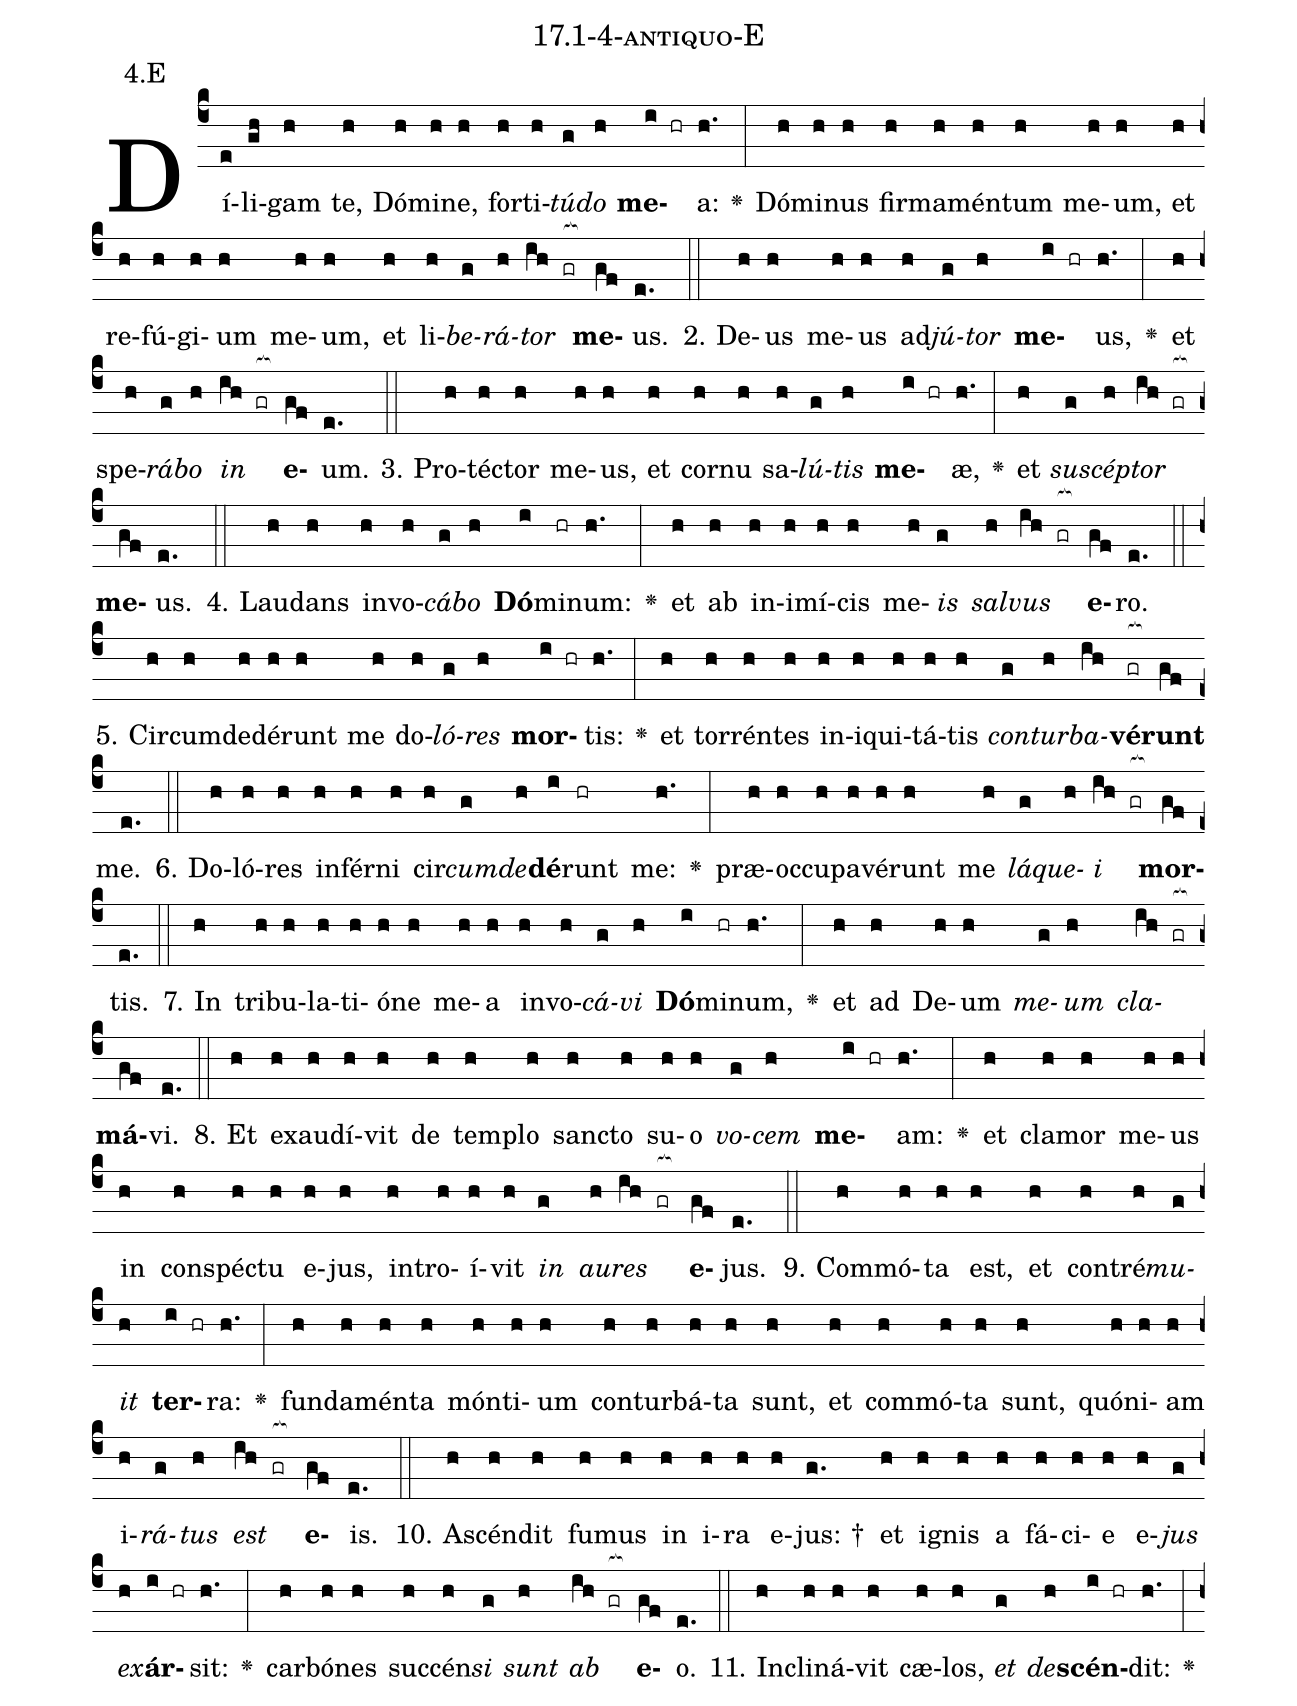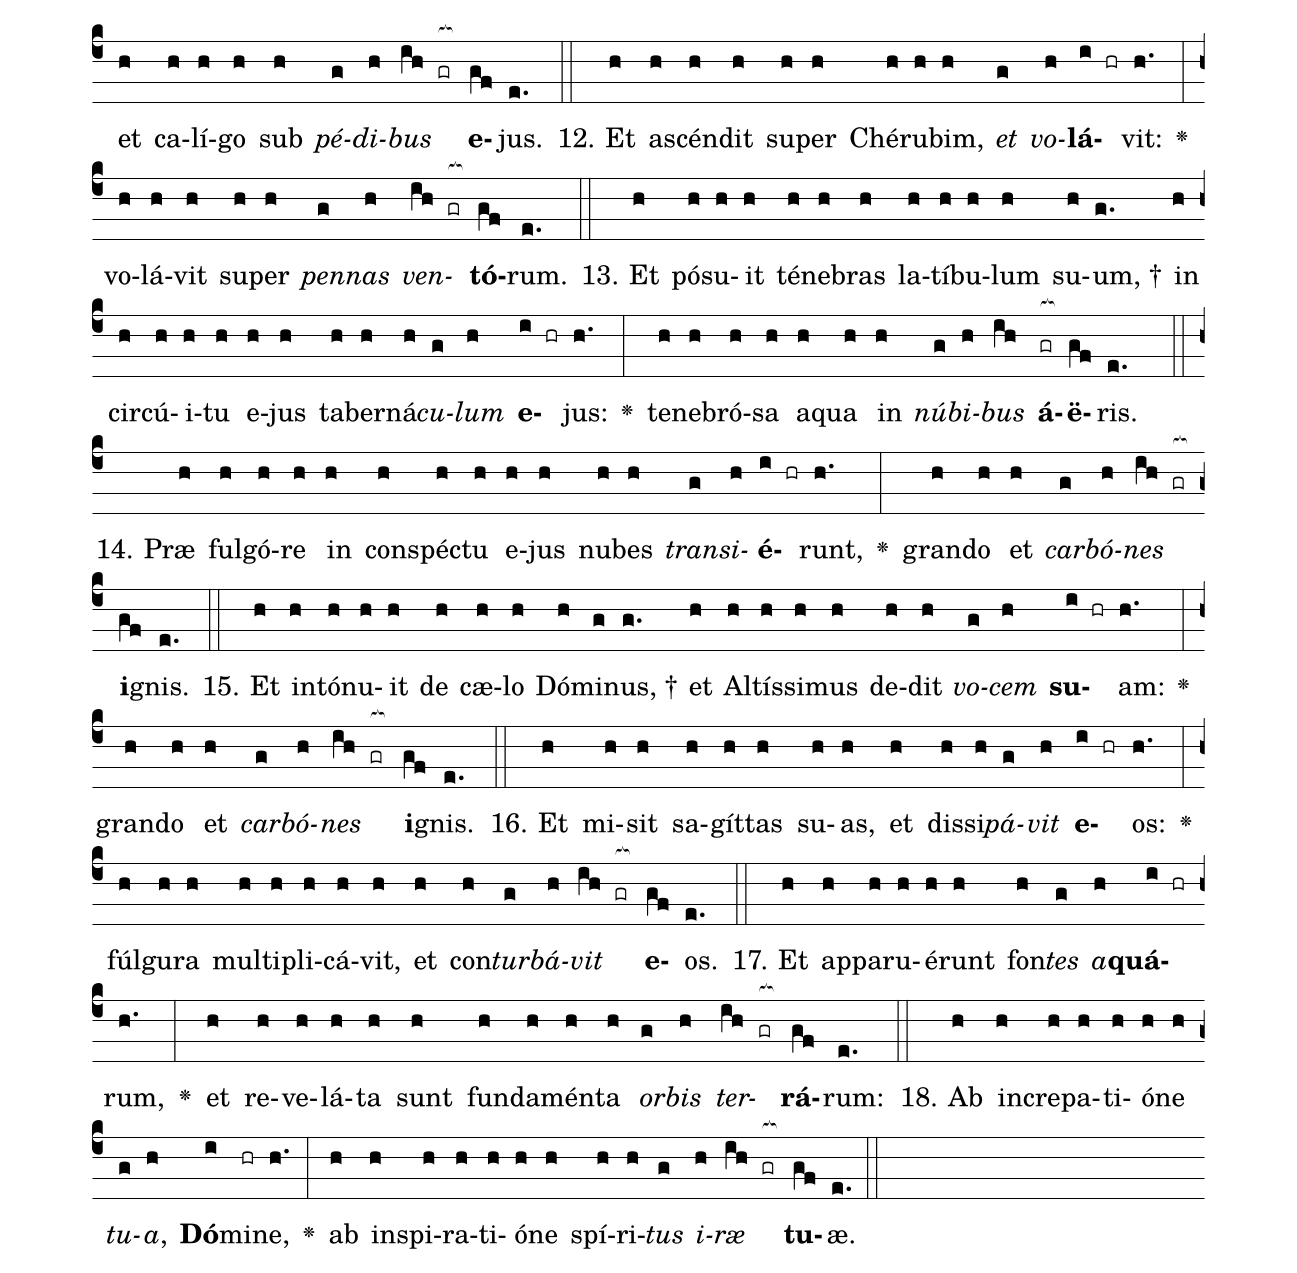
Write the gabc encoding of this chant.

name: 17.1-4-antiquo-E;
annotation: 4.E;
%%
(c4)Dí(e)li(gh)gam(h) te,(h) Dó(h)mi(h)ne,(h) for(h)ti(h)<i>tú</i>(g)<i>do</i>(h) <b>me</b>(i hr)a:(h.) <v>\greheightstar</v>(:) Dó(h)mi(h)nus(h) fir(h)ma(h)mén(h)tum(h) me(h)um,(h) et(h) re(h)fú(h)gi(h)um(h) me(h)um,(h) et(h) li(h)<i>be</i>(g)<i>rá</i>(h)<i>tor</i>(ih gr[ocb:1{]) <b>me</b>(gf[ocb:0}])us.(e.) (::)
2. De(h)us(h) me(h)us(h) ad(h)<i>jú</i>(g)<i>tor</i>(h) <b>me</b>(i hr)us,(h.) <v>\greheightstar</v>(:) et(h) spe(h)<i>rá</i>(g)<i>bo</i>(h) <i>in</i>(ih gr[ocb:1{]) <b>e</b>(gf[ocb:0}])um.(e.) (::)
3. Pro(h)téc(h)tor(h) me(h)us,(h) et(h) cor(h)nu(h) sa(h)<i>lú</i>(g)<i>tis</i>(h) <b>me</b>(i hr)æ,(h.) <v>\greheightstar</v>(:) et(h) <i>su</i>(g)<i>scép</i>(h)<i>tor</i>(ih gr[ocb:1{]) <b>me</b>(gf[ocb:0}])us.(e.) (::)
4. Lau(h)dans(h) in(h)vo(h)<i>cá</i>(g)<i>bo</i>(h) <b>Dó</b>(i)mi(hr)num:(h.) <v>\greheightstar</v>(:) et(h) ab(h) in(h)i(h)mí(h)cis(h) me(h)<i>is</i>(g) <i>sal</i>(h)<i>vus</i>(ih gr[ocb:1{]) <b>e</b>(gf[ocb:0}])ro.(e.) (::)
5. Cir(h)cum(h)de(h)dé(h)runt(h) me(h) do(h)<i>ló</i>(g)<i>res</i>(h) <b>mor</b>(i hr)tis:(h.) <v>\greheightstar</v>(:) et(h) tor(h)rén(h)tes(h) in(h)i(h)qui(h)tá(h)tis(h) <i>con</i>(g)<i>tur</i>(h)<i>ba</i>(ih)<b>vé</b>(gr[ocb:1{])<b>runt</b>(gf[ocb:0}]) me.(e.) (::)
6. Do(h)ló(h)res(h) in(h)fér(h)ni(h) cir(h)<i>cum</i>(g)<i>de</i>(h)<b>dé</b>(i)runt(hr) me:(h.) <v>\greheightstar</v>(:) præ(h)oc(h)cu(h)pa(h)vé(h)runt(h) me(h) <i>lá</i>(g)<i>que</i>(h)<i>i</i>(ih gr[ocb:1{]) <b>mor</b>(gf[ocb:0}])tis.(e.) (::)
7. In(h) tri(h)bu(h)la(h)ti(h)ó(h)ne(h) me(h)a(h) in(h)vo(h)<i>cá</i>(g)<i>vi</i>(h) <b>Dó</b>(i)mi(hr)num,(h.) <v>\greheightstar</v>(:) et(h) ad(h) De(h)um(h) <i>me</i>(g)<i>um</i>(h) <i>cla</i>(ih gr[ocb:1{])<b>má</b>(gf[ocb:0}])vi.(e.) (::)
8. Et(h) ex(h)au(h)dí(h)vit(h) de(h) tem(h)plo(h) sanc(h)to(h) su(h)o(h) <i>vo</i>(g)<i>cem</i>(h) <b>me</b>(i hr)am:(h.) <v>\greheightstar</v>(:) et(h) cla(h)mor(h) me(h)us(h) in(h) con(h)spéc(h)tu(h) e(h)jus,(h) in(h)tro(h)í(h)vit(h) <i>in</i>(g) <i>au</i>(h)<i>res</i>(ih gr[ocb:1{]) <b>e</b>(gf[ocb:0}])jus.(e.) (::)
9. Com(h)mó(h)ta(h) est,(h) et(h) con(h)tré(h)<i>mu</i>(g)<i>it</i>(h) <b>ter</b>(i hr)ra:(h.) <v>\greheightstar</v>(:) fun(h)da(h)mén(h)ta(h) món(h)ti(h)um(h) con(h)tur(h)bá(h)ta(h) sunt,(h) et(h) com(h)mó(h)ta(h) sunt,(h) quón(h)i(h)am(h) i(h)<i>rá</i>(g)<i>tus</i>(h) <i>est</i>(ih gr[ocb:1{]) <b>e</b>(gf[ocb:0}])is.(e.) (::)
10. A(h)scén(h)dit(h) fu(h)mus(h) in(h) i(h)ra(h) e(h)jus: †(g.) et(h) i(h)gnis(h) a(h) fá(h)ci(h)e(h) e(h)<i>jus</i>(g) <i>ex</i>(h)<b>ár</b>(i hr)sit:(h.) <v>\greheightstar</v>(:) car(h)bó(h)nes(h) suc(h)cén(h)<i>si</i>(g) <i>sunt</i>(h) <i>ab</i>(ih gr[ocb:1{]) <b>e</b>(gf[ocb:0}])o.(e.) (::)
11. In(h)cli(h)ná(h)vit(h) cæ(h)los,(h) <i>et</i>(g) <i>de</i>(h)<b>scén</b>(i hr)dit:(h.) <v>\greheightstar</v>(:) et(h) ca(h)lí(h)go(h) sub(h) <i>pé</i>(g)<i>di</i>(h)<i>bus</i>(ih gr[ocb:1{]) <b>e</b>(gf[ocb:0}])jus.(e.) (::)
12. Et(h) a(h)scén(h)dit(h) su(h)per(h) Ché(h)ru(h)bim,(h) <i>et</i>(g) <i>vo</i>(h)<b>lá</b>(i hr)vit:(h.) <v>\greheightstar</v>(:) vo(h)lá(h)vit(h) su(h)per(h) <i>pen</i>(g)<i>nas</i>(h) <i>ven</i>(ih gr[ocb:1{])<b>tó</b>(gf[ocb:0}])rum.(e.) (::)
13. Et(h) pó(h)su(h)it(h) té(h)ne(h)bras(h) la(h)tí(h)bu(h)lum(h) su(h)um, †(g.) in(h) cir(h)cú(h)i(h)tu(h) e(h)jus(h) ta(h)ber(h)ná(h)<i>cu</i>(g)<i>lum</i>(h) <b>e</b>(i hr)jus:(h.) <v>\greheightstar</v>(:) te(h)ne(h)bró(h)sa(h) a(h)qua(h) in(h) <i>nú</i>(g)<i>bi</i>(h)<i>bus</i>(ih) <b>á</b>(gr[ocb:1{])<b>ë</b>(gf[ocb:0}])ris.(e.) (::)
14. Præ(h) ful(h)gó(h)re(h) in(h) con(h)spéc(h)tu(h) e(h)jus(h) nu(h)bes(h) <i>trans</i>(g)<i>i</i>(h)<b>é</b>(i hr)runt,(h.) <v>\greheightstar</v>(:) gran(h)do(h) et(h) <i>car</i>(g)<i>bó</i>(h)<i>nes</i>(ih gr[ocb:1{]) <b>i</b>(gf[ocb:0}])gnis.(e.) (::)
15. Et(h) in(h)tó(h)nu(h)it(h) de(h) cæ(h)lo(h) Dó(h)mi(g)nus, †(g.) et(h) Al(h)tís(h)si(h)mus(h) de(h)dit(h) <i>vo</i>(g)<i>cem</i>(h) <b>su</b>(i hr)am:(h.) <v>\greheightstar</v>(:) gran(h)do(h) et(h) <i>car</i>(g)<i>bó</i>(h)<i>nes</i>(ih gr[ocb:1{]) <b>i</b>(gf[ocb:0}])gnis.(e.) (::)
16. Et(h) mi(h)sit(h) sa(h)gít(h)tas(h) su(h)as,(h) et(h) dis(h)si(h)<i>pá</i>(g)<i>vit</i>(h) <b>e</b>(i hr)os:(h.) <v>\greheightstar</v>(:) fúl(h)gu(h)ra(h) mul(h)ti(h)pli(h)cá(h)vit,(h) et(h) con(h)<i>tur</i>(g)<i>bá</i>(h)<i>vit</i>(ih gr[ocb:1{]) <b>e</b>(gf[ocb:0}])os.(e.) (::)
17. Et(h) ap(h)pa(h)ru(h)é(h)runt(h) fon(h)<i>tes</i>(g) <i>a</i>(h)<b>quá</b>(i hr)rum,(h.) <v>\greheightstar</v>(:) et(h) re(h)ve(h)lá(h)ta(h) sunt(h) fun(h)da(h)mén(h)ta(h) <i>or</i>(g)<i>bis</i>(h) <i>ter</i>(ih gr[ocb:1{])<b>rá</b>(gf[ocb:0}])rum:(e.) (::)
18. Ab(h) in(h)cre(h)pa(h)ti(h)ó(h)ne(h) <i>tu</i>(g)<i>a</i>,(h) <b>Dó</b>(i)mi(hr)ne,(h.) <v>\greheightstar</v>(:) ab(h) in(h)spi(h)ra(h)ti(h)ó(h)ne(h) spí(h)ri(h)<i>tus</i>(g) <i>i</i>(h)<i>ræ</i>(ih gr[ocb:1{]) <b>tu</b>(gf[ocb:0}])æ.(e.) (::)
